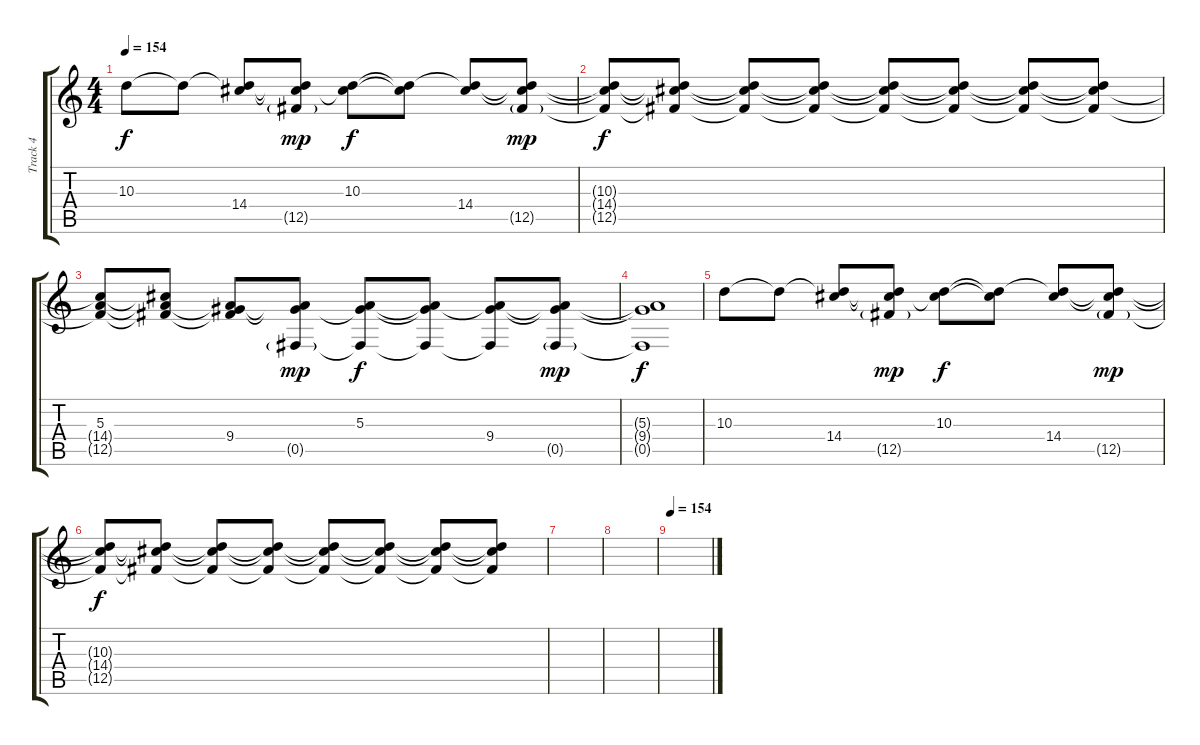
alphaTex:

\track ("Track 4" "Track 4") {instrument electricguitarjazz}
\staff {score tabs}
\tuning (Db4 Ab3 E3 B2 Gb2 B1) {hide}
\ts (4 4)
\tempo 154
\clef g2
\ks c
10.3.8{dy f} 10.3{t}.8 (10.3{t} 14.4).8 (10.3{t} 14.4{t} 12.5{g}).8{dy mp} (10.3 14.4{t}).8{dy f} (10.3{t} 14.4{t}).8 (10.3{t} 14.4).8 (10.3{t} 14.4{t} 12.5{g}).8{dy mp} |
(10.3{t} 14.4{t} 12.5{t}).8{dy f} (10.3{t} 14.4{t} 12.5{t}).8 (10.3{t} 14.4{t} 12.5{t}).8 (10.3{t} 14.4{t} 12.5{t}).8 (10.3{t} 14.4{t} 12.5{t}).8 (10.3{t} 14.4{t} 12.5{t}).8 (10.3{t} 14.4{t} 12.5{t}).8 (10.3{t} 14.4{t} 12.5{t}).8 |
(5.3 14.4{t} 12.5{t}).8 (5.3{t} 14.4{t} 12.5{t}).8 (5.3{t} 9.4 12.5{t}).8 (5.3{t} 9.4{t} 0.5{g}).8{dy mp} (5.3 9.4{t} 0.5{t}).8{dy f} (5.3{t} 9.4{t} 0.5{t}).8 (5.3{t} 9.4 0.5{t}).8 (5.3{t} 9.4{t} 0.5{g}).8{dy mp} |
(5.3{t} 9.4{t} 0.5{t}).1{dy f} |
10.3.8 10.3{t}.8 (10.3{t} 14.4).8 (10.3{t} 14.4{t} 12.5{g}).8{dy mp} (10.3 14.4{t}).8{dy f} (10.3{t} 14.4{t}).8 (10.3{t} 14.4).8 (10.3{t} 14.4{t} 12.5{g}).8{dy mp} |
(10.3{t} 14.4{t} 12.5{t}).8{dy f} (10.3{t} 14.4{t} 12.5{t}).8 (10.3{t} 14.4{t} 12.5{t}).8 (10.3{t} 14.4{t} 12.5{t}).8 (10.3{t} 14.4{t} 12.5{t}).8 (10.3{t} 14.4{t} 12.5{t}).8 (10.3{t} 14.4{t} 12.5{t}).8 (10.3{t} 14.4{t} 12.5{t}).8 |
|
|
\tempo 154
